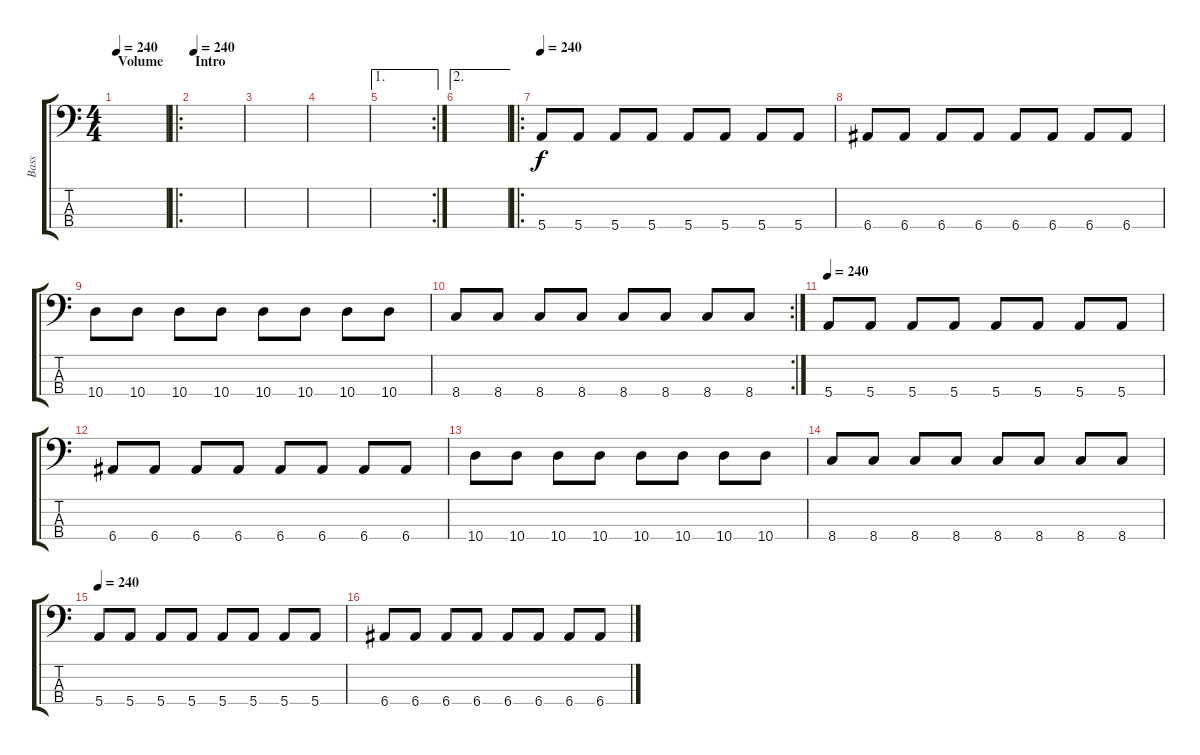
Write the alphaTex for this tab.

\track ("Bass" "Bass") {instrument electricbasspick}
\staff {score tabs}
\tuning (G2 D2 A1 E1) {hide}
\ts (4 4)
\section ("" "Volume")
\tempo 240
\tempo 40
\tempo 240
\clef f4
\ks c
|
\ro
\section ("" "Intro")
\tempo 240
|
|
|
\ae 1
\rc 2
|
\ae 2
|
\ro
\tempo 240
5.4.8 5.4.8 5.4.8 5.4.8 5.4.8 5.4.8 5.4.8 5.4.8 |
6.4.8 6.4.8 6.4.8 6.4.8 6.4.8 6.4.8 6.4.8 6.4.8 |
10.4.8 10.4.8 10.4.8 10.4.8 10.4.8 10.4.8 10.4.8 10.4.8 |
\rc 2
8.4.8 8.4.8 8.4.8 8.4.8 8.4.8 8.4.8 8.4.8 8.4.8 |
\tempo 240
5.4.8 5.4.8 5.4.8 5.4.8 5.4.8 5.4.8 5.4.8 5.4.8 |
6.4.8 6.4.8 6.4.8 6.4.8 6.4.8 6.4.8 6.4.8 6.4.8 |
10.4.8 10.4.8 10.4.8 10.4.8 10.4.8 10.4.8 10.4.8 10.4.8 |
8.4.8 8.4.8 8.4.8 8.4.8 8.4.8 8.4.8 8.4.8 8.4.8 |
\tempo 240
5.4.8 5.4.8 5.4.8 5.4.8 5.4.8 5.4.8 5.4.8 5.4.8 |
6.4.8 6.4.8 6.4.8 6.4.8 6.4.8 6.4.8 6.4.8 6.4.8
